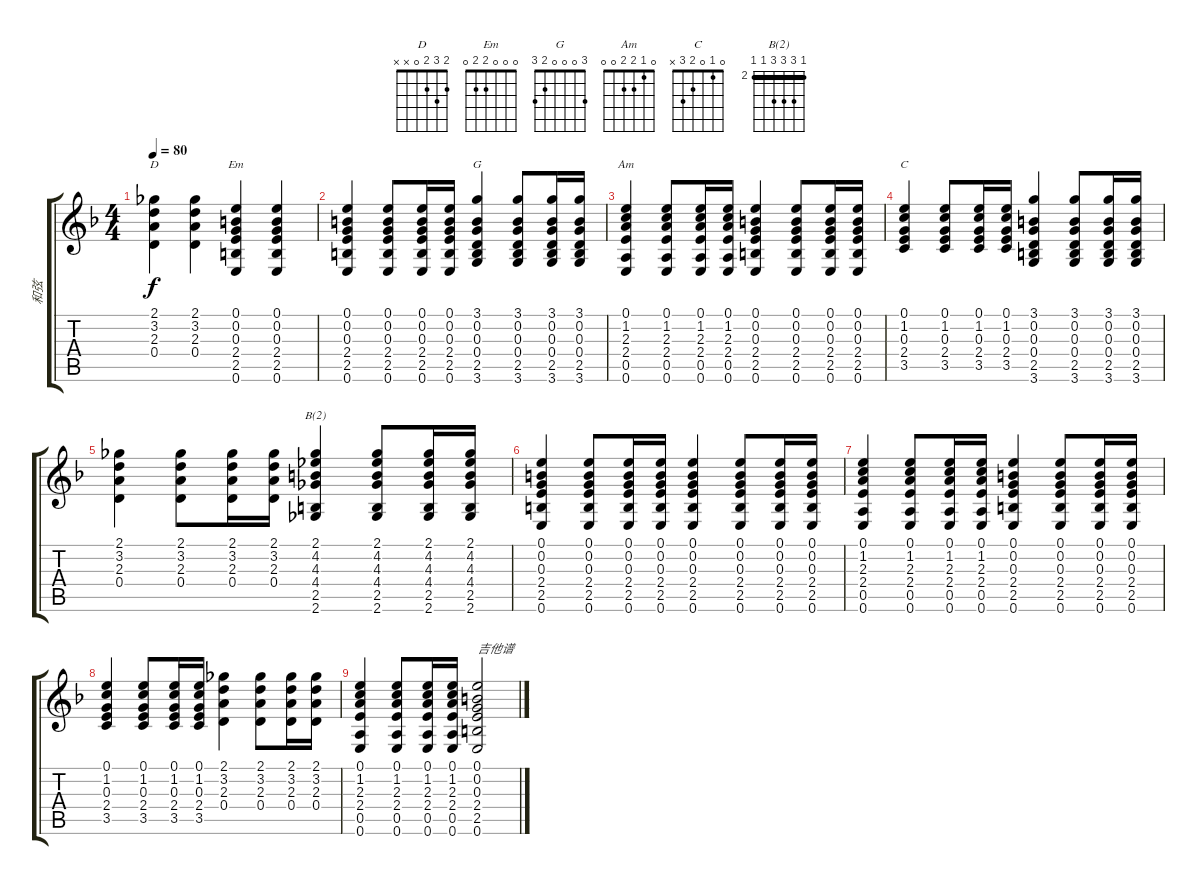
\track ("和弦" "和弦") {instrument acousticguitarnylon}
\staff {score tabs}
\tuning (E4 B3 G3 D3 A2 E2) {hide}
\chord ("D" 2 3 2 0 x x)
\chord ("Em" 0 0 0 2 2 0)
\chord ("G" 3 0 0 0 2 3)
\chord ("Am" 0 1 2 2 0 0)
\chord ("C" 0 1 0 2 3 x)
\chord ("B(2)" 2 4 4 4 2 2) {firstfret 2 barre 2}
\ts (4 4)
\tempo 80
\clef g2
\ks f
(2.1 3.2 2.3 0.4).4{ch "D" dy f} (2.1 3.2 2.3 0.4).4 (0.1 0.2 0.3 2.4 2.5 0.6).4{ch "Em"} (0.1 0.2 0.3 2.4 2.5 0.6).4 |
(0.1 0.2 0.3 2.4 2.5 0.6).4 (0.1 0.2 0.3 2.4 2.5 0.6).8 (0.1 0.2 0.3 2.4 2.5 0.6).16 (0.1 0.2 0.3 2.4 2.5 0.6).16 (3.1 0.2 0.3 0.4 2.5 3.6).4{ch "G"} (3.1 0.2 0.3 0.4 2.5 3.6).8 (3.1 0.2 0.3 0.4 2.5 3.6).16 (3.1 0.2 0.3 0.4 2.5 3.6).16 |
(0.1 1.2 2.3 2.4 0.5 0.6).4{ch "Am"} (0.1 1.2 2.3 2.4 0.5 0.6).8 (0.1 1.2 2.3 2.4 0.5 0.6).16 (0.1 1.2 2.3 2.4 0.5 0.6).16 (0.1 0.2 0.3 2.4 2.5 0.6).4 (0.1 0.2 0.3 2.4 2.5 0.6).8 (0.1 0.2 0.3 2.4 2.5 0.6).16 (0.1 0.2 0.3 2.4 2.5 0.6).16 |
(0.1 1.2 0.3 2.4 3.5).4{ch "C"} (0.1 1.2 0.3 2.4 3.5).8 (0.1 1.2 0.3 2.4 3.5).16 (0.1 1.2 0.3 2.4 3.5).16 (3.1 0.2 0.3 0.4 2.5 3.6).4 (3.1 0.2 0.3 0.4 2.5 3.6).8 (3.1 0.2 0.3 0.4 2.5 3.6).16 (3.1 0.2 0.3 0.4 2.5 3.6).16 |
(2.1 3.2 2.3 0.4).4 (2.1 3.2 2.3 0.4).8 (2.1 3.2 2.3 0.4).16 (2.1 3.2 2.3 0.4).16 (2.1 4.2 4.3 4.4 2.5 2.6).4{ch "B(2)"} (2.1 4.2 4.3 4.4 2.5 2.6).8 (2.1 4.2 4.3 4.4 2.5 2.6).16 (2.1 4.2 4.3 4.4 2.5 2.6).16 |
(0.1 0.2 0.3 2.4 2.5 0.6).4 (0.1 0.2 0.3 2.4 2.5 0.6).8 (0.1 0.2 0.3 2.4 2.5 0.6).16 (0.1 0.2 0.3 2.4 2.5 0.6).16 (0.1 0.2 0.3 2.4 2.5 0.6).4 (0.1 0.2 0.3 2.4 2.5 0.6).8 (0.1 0.2 0.3 2.4 2.5 0.6).16 (0.1 0.2 0.3 2.4 2.5 0.6).16 |
(0.1 1.2 2.3 2.4 0.5 0.6).4 (0.1 1.2 2.3 2.4 0.5 0.6).8 (0.1 1.2 2.3 2.4 0.5 0.6).16 (0.1 1.2 2.3 2.4 0.5 0.6).16 (0.1 0.2 0.3 2.4 2.5 0.6).4 (0.1 0.2 0.3 2.4 2.5 0.6).8 (0.1 0.2 0.3 2.4 2.5 0.6).16 (0.1 0.2 0.3 2.4 2.5 0.6).16 |
(0.1 1.2 0.3 2.4 3.5).4 (0.1 1.2 0.3 2.4 3.5).8 (0.1 1.2 0.3 2.4 3.5).16 (0.1 1.2 0.3 2.4 3.5).16 (2.1 3.2 2.3 0.4).4 (2.1 3.2 2.3 0.4).8 (2.1 3.2 2.3 0.4).16 (2.1 3.2 2.3 0.4).16 |
(0.1 1.2 2.3 2.4 0.5 0.6).4 (0.1 1.2 2.3 2.4 0.5 0.6).8 (0.1 1.2 2.3 2.4 0.5 0.6).16 (0.1 1.2 2.3 2.4 0.5 0.6).16 (0.1 0.2 0.3 2.4 2.5 0.6).2{txt "吉他谱"}
